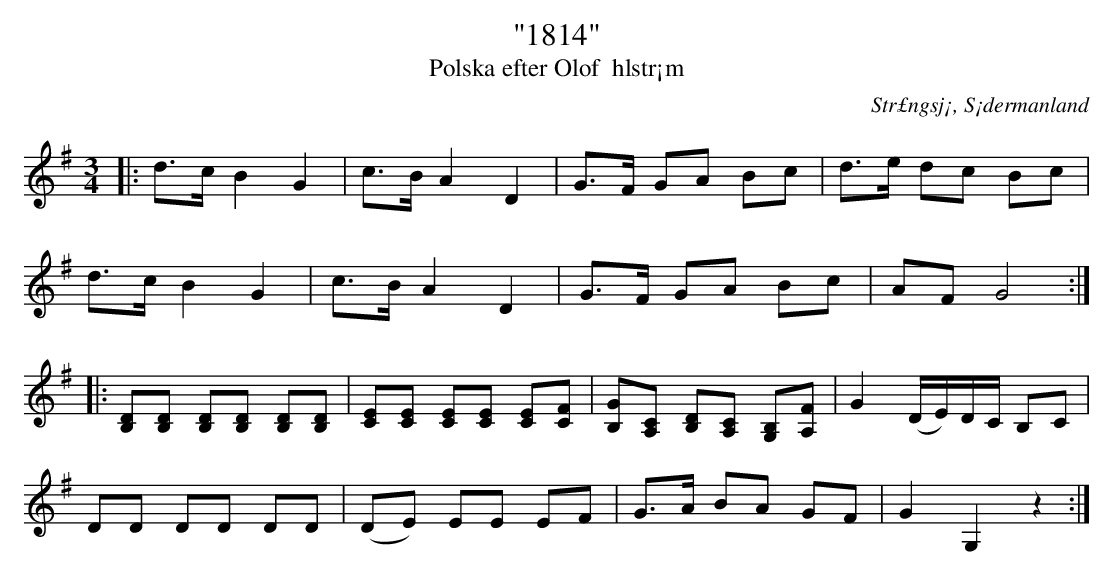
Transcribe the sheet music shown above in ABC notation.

X:1
T: "1814"
T: Polska efter Olof  hlstr¡m
O: Str£ngsj¡, S¡dermanland
M: 3/4
L: 1/16
K: G
|: d3c B4 G4 | c3B A4 D4 | G3F G2A2 B2c2 | d3e d2c2 B2c2 |
d3c B4 G4 | c3B A4 D4 | G3F G2A2 B2c2 | A2F2 G8 :|
|: [D2B,2][D2B,2] [D2B,2][D2B,2] [D2B,2][D2B,2] | [C2E2][C2E2] [C2E2][C2E2] [C2E2][C2F2] | [B,2G2][C2A,2] [D2B,2][C2A,2] [B,2G,2][A,2F2] | G4 (DE)DC B,2C2 |
D2D2 D2D2 D2D2 | (D2E2) E2E2 E2F2 | G2>A2 B2A2 G2F2 | G4 G,4 z4 :|
